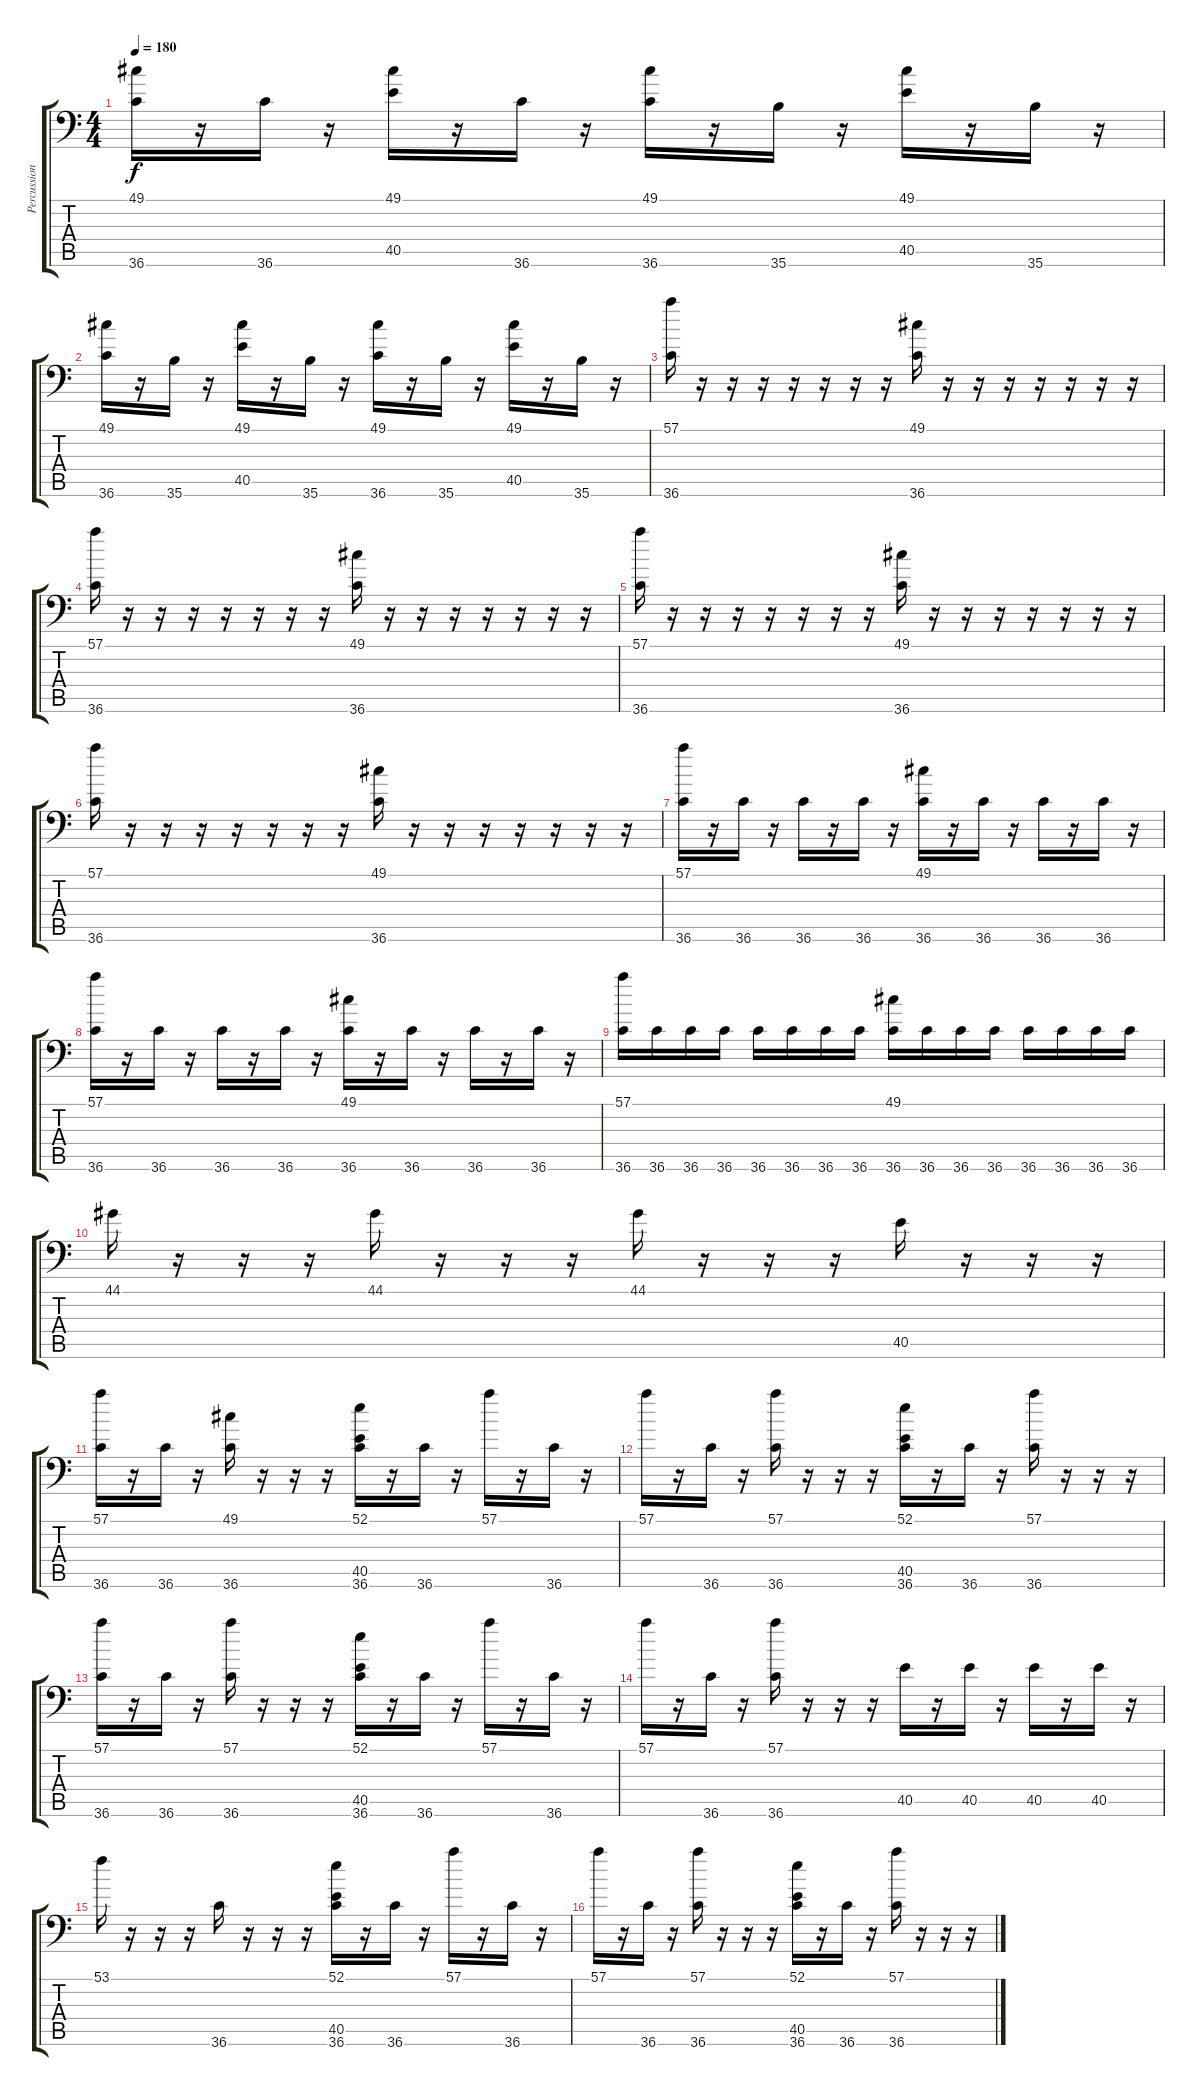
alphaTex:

\track ("Percussion" "Percussion") {instrument acousticgrandpiano}
\staff {score tabs}
\tuning (C-1 C-1 C-1 C-1 C-1 C-1) {hide}
\ts (4 4)
\tempo 180
\clef f4
\ks c
(49.1 36.6).16{dy f} r.16 36.6.16 r.16 (49.1 40.5).16 r.16 36.6.16 r.16 (49.1 36.6).16 r.16 35.6.16 r.16 (49.1 40.5).16 r.16 35.6.16 r.16 |
(49.1 36.6).16 r.16 35.6.16 r.16 (49.1 40.5).16 r.16 35.6.16 r.16 (49.1 36.6).16 r.16 35.6.16 r.16 (49.1 40.5).16 r.16 35.6.16 r.16 |
(57.1 36.6).16 r.16 r.16 r.16 r.16 r.16 r.16 r.16 (49.1 36.6).16 r.16 r.16 r.16 r.16 r.16 r.16 r.16 |
(57.1 36.6).16 r.16 r.16 r.16 r.16 r.16 r.16 r.16 (49.1 36.6).16 r.16 r.16 r.16 r.16 r.16 r.16 r.16 |
(57.1 36.6).16 r.16 r.16 r.16 r.16 r.16 r.16 r.16 (49.1 36.6).16 r.16 r.16 r.16 r.16 r.16 r.16 r.16 |
(57.1 36.6).16 r.16 r.16 r.16 r.16 r.16 r.16 r.16 (49.1 36.6).16 r.16 r.16 r.16 r.16 r.16 r.16 r.16 |
(57.1 36.6).16 r.16 36.6.16 r.16 36.6.16 r.16 36.6.16 r.16 (49.1 36.6).16 r.16 36.6.16 r.16 36.6.16 r.16 36.6.16 r.16 |
(57.1 36.6).16 r.16 36.6.16 r.16 36.6.16 r.16 36.6.16 r.16 (49.1 36.6).16 r.16 36.6.16 r.16 36.6.16 r.16 36.6.16 r.16 |
(57.1 36.6).16 36.6.16 36.6.16 36.6.16 36.6.16 36.6.16 36.6.16 36.6.16 (49.1 36.6).16 36.6.16 36.6.16 36.6.16 36.6.16 36.6.16 36.6.16 36.6.16 |
44.1.16 r.16 r.16 r.16 44.1.16 r.16 r.16 r.16 44.1.16 r.16 r.16 r.16 40.5.16 r.16 r.16 r.16 |
(57.1 36.6).16 r.16 36.6.16 r.16 (49.1 36.6).16 r.16 r.16 r.16 (52.1 40.5 36.6).16 r.16 36.6.16 r.16 57.1.16 r.16 36.6.16 r.16 |
57.1.16 r.16 36.6.16 r.16 (57.1 36.6).16 r.16 r.16 r.16 (52.1 40.5 36.6).16 r.16 36.6.16 r.16 (57.1 36.6).16 r.16 r.16 r.16 |
(57.1 36.6).16 r.16 36.6.16 r.16 (57.1 36.6).16 r.16 r.16 r.16 (52.1 40.5 36.6).16 r.16 36.6.16 r.16 57.1.16 r.16 36.6.16 r.16 |
57.1.16 r.16 36.6.16 r.16 (57.1 36.6).16 r.16 r.16 r.16 40.5.16 r.16 40.5.16 r.16 40.5.16 r.16 40.5.16 r.16 |
53.1.16 r.16 r.16 r.16 36.6.16 r.16 r.16 r.16 (52.1 40.5 36.6).16 r.16 36.6.16 r.16 57.1.16 r.16 36.6.16 r.16 |
57.1.16 r.16 36.6.16 r.16 (57.1 36.6).16 r.16 r.16 r.16 (52.1 40.5 36.6).16 r.16 36.6.16 r.16 (57.1 36.6).16 r.16 r.16 r.16
